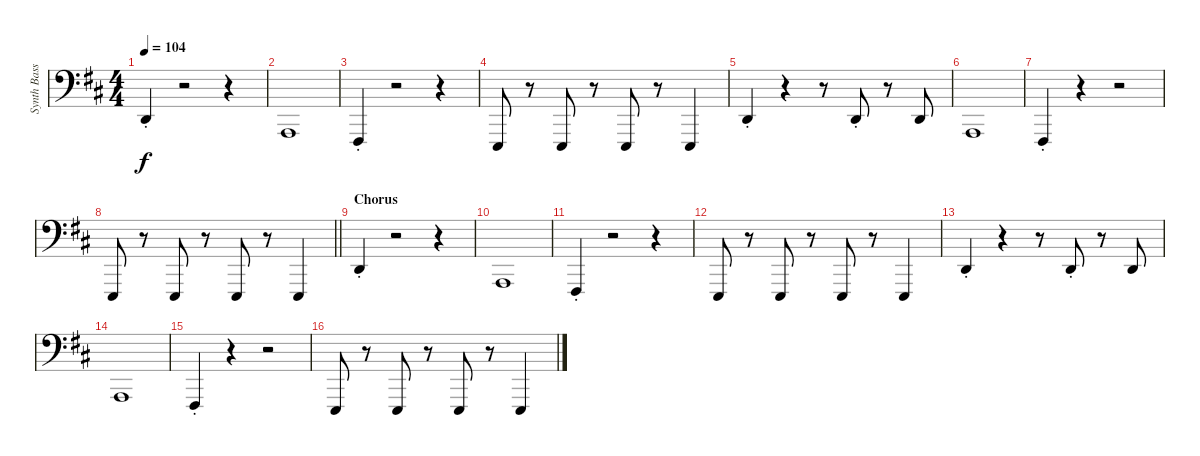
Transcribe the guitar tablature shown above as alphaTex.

\track ("Synth Bass" "Synth Bass") {instrument lead2sawtooth}
\staff {score}
\tuning (G2 D2 A1 E1) {hide}
\ts (4 4)
\tempo 104
\clef f4
\ks d
0.2{st}.4{dy f} r.2 r.4 |
0.3.1 |
2.4{st}.4 r.2 r.4 |
0.4.8 r.8 0.4.8 r.8 0.4.8 r.8 0.4.4 |
0.2{st}.4 r.4 r.8 0.2{st}.8 r.8 0.2.8 |
0.3.1 |
2.4{st}.4 r.4 r.2 |
\barLineRight lightlight
0.4.8 r.8 0.4.8 r.8 0.4.8 r.8 0.4.4 |
\section ("" "Chorus")
0.2{st}.4 r.2 r.4 |
0.3.1 |
2.4{st}.4 r.2 r.4 |
0.4.8 r.8 0.4.8 r.8 0.4.8 r.8 0.4.4 |
0.2{st}.4 r.4 r.8 0.2{st}.8 r.8 0.2.8 |
0.3.1 |
2.4{st}.4 r.4 r.2 |
0.4.8 r.8 0.4.8 r.8 0.4.8 r.8 0.4.4
